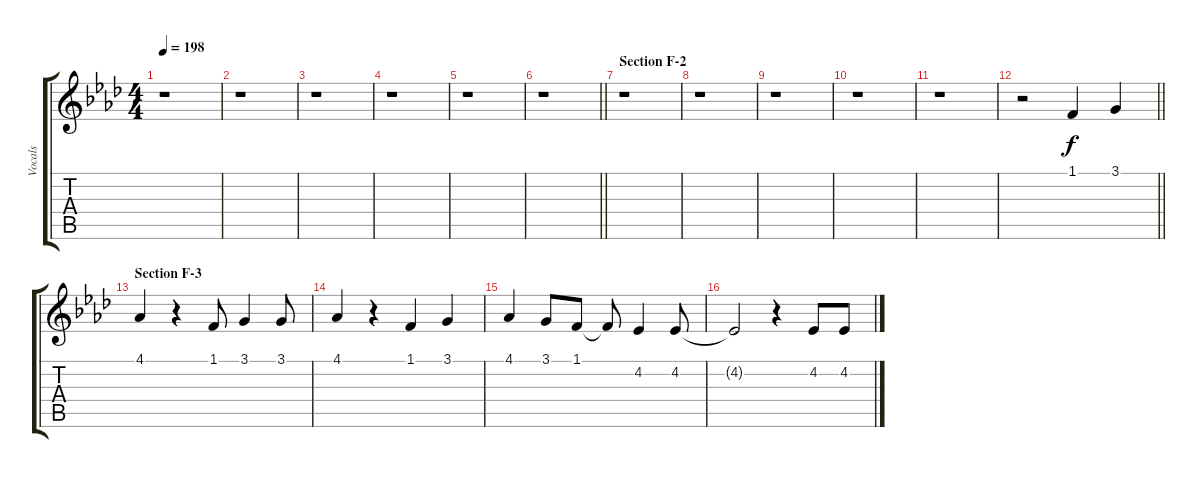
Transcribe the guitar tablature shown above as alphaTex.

\track ("Vocals" "Vocals") {instrument altosax}
\staff {score tabs}
\tuning (E4 B3 G3 D3 A2 E2) {hide}
\ts (4 4)
\tempo 198
\clef g2
\ks ab
r.1{dy f} |
r.1 |
r.1 |
r.1 |
r.1 |
\barLineRight lightlight
r.1 |
\section ("" "Section F-2")
r.1 |
r.1 |
r.1 |
r.1 |
r.1 |
\barLineRight lightlight
r.2 1.1.4 3.1.4 |
\section ("" "Section F-3")
4.1.4 r.4 1.1.8 3.1.4 3.1.8 |
4.1.4 r.4 1.1.4 3.1.4 |
4.1.4 3.1.8 1.1.8 1.1{t}.8 4.2.4 4.2.8 |
4.2{t}.2 r.4 4.2.8 4.2.8
